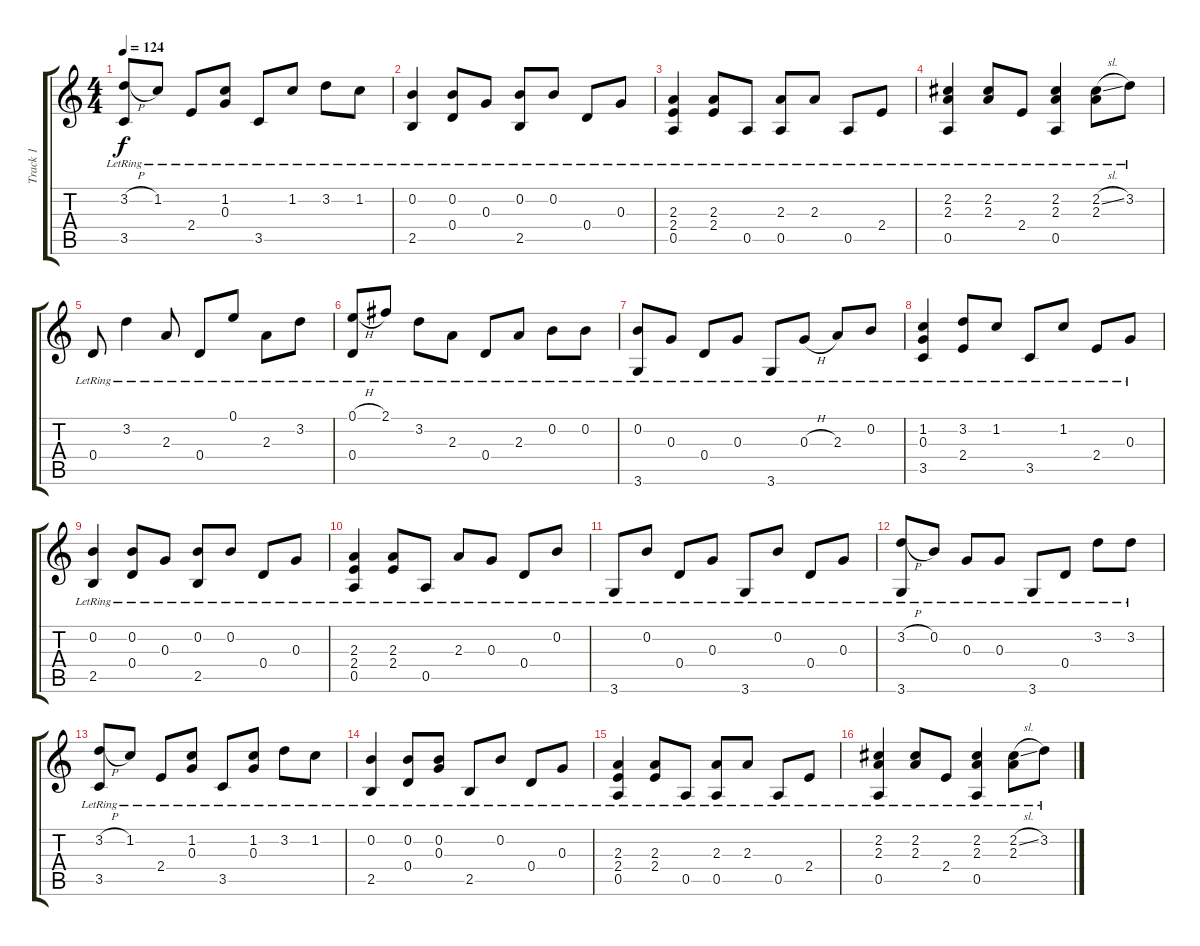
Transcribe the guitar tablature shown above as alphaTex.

\track ("Track 1" "Track 1") {instrument acousticguitarsteel}
\staff {score tabs}
\tuning (E4 B3 G3 D3 A2 E2) {hide}
\ts (4 4)
\tempo 124
\clef g2
\ks c
(3.2{h lr} 3.5{lr}).8{dy f} 1.2{lr}.8 2.4{lr}.8 (1.2{lr} 0.3{lr}).8 3.5{lr}.8 1.2{lr}.8 3.2{lr}.8 1.2{lr}.8 |
(0.2{lr} 2.5{lr}).4 (0.2{lr} 0.4{lr}).8 0.3{lr}.8 (0.2{lr} 2.5{lr}).8 0.2{lr}.8 0.4{lr}.8 0.3{lr}.8 |
(2.3{lr} 2.4{lr} 0.5{lr}).4 (2.3{lr} 2.4{lr}).8 0.5{lr}.8 (2.3{lr} 0.5{lr}).8 2.3{lr}.8 0.5{lr}.8 2.4{lr}.8 |
(2.2{lr} 2.3{lr} 0.5{lr}).4 (2.2{lr} 2.3{lr}).8 2.4{lr}.8 (2.2{lr} 2.3{lr} 0.5{lr}).4 (2.2{sl lr} 2.3{lr}).8 3.2{lr}.8 |
0.4{lr}.8 3.2{lr}.4 2.3{lr}.8 0.4{lr}.8 0.1{lr}.8 2.3{lr}.8 3.2{lr}.8 |
(0.1{h lr} 0.4{lr}).8 2.1{lr}.8 3.2{lr}.8 2.3{lr}.8 0.4{lr}.8 2.3{lr}.8 0.2{lr}.8 0.2{lr}.8 |
(0.2{lr} 3.6{lr}).8 0.3{lr}.8 0.4{lr}.8 0.3{lr}.8 3.6{lr}.8 0.3{h lr}.8 2.3{lr}.8 0.2{lr}.8 |
(1.2{lr} 0.3{lr} 3.5{lr}).4 (3.2{lr} 2.4{lr}).8 1.2{lr}.8 3.5{lr}.8 1.2{lr}.8 2.4{lr}.8 0.3{lr}.8 |
(0.2{lr} 2.5{lr}).4 (0.2{lr} 0.4{lr}).8 0.3{lr}.8 (0.2{lr} 2.5{lr}).8 0.2{lr}.8 0.4{lr}.8 0.3{lr}.8 |
(2.3{lr} 2.4{lr} 0.5{lr}).4 (2.3{lr} 2.4{lr}).8 0.5{lr}.8 2.3{lr}.8 0.3{lr}.8 0.4{lr}.8 0.2{lr}.8 |
3.6{lr}.8 0.2{lr}.8 0.4{lr}.8 0.3{lr}.8 3.6{lr}.8 0.2{lr}.8 0.4{lr}.8 0.3{lr}.8 |
(3.2{h lr} 3.6{lr}).8 0.2{lr}.8 0.3{lr}.8 0.3{lr}.8 3.6{lr}.8 0.4{lr}.8 3.2{lr}.8 3.2{lr}.8 |
(3.2{h lr} 3.5{lr}).8 1.2{lr}.8 2.4{lr}.8 (1.2{lr} 0.3{lr}).8 3.5{lr}.8 (1.2{lr} 0.3{lr}).8 3.2{lr}.8 1.2{lr}.8 |
(0.2{lr} 2.5{lr}).4 (0.2{lr} 0.4{lr}).8 (0.2{lr} 0.3{lr}).8 2.5{lr}.8 0.2{lr}.8 0.4{lr}.8 0.3{lr}.8 |
(2.3{lr} 2.4{lr} 0.5{lr}).4 (2.3{lr} 2.4{lr}).8 0.5{lr}.8 (2.3{lr} 0.5{lr}).8 2.3{lr}.8 0.5{lr}.8 2.4{lr}.8 |
(2.2{lr} 2.3{lr} 0.5{lr}).4 (2.2{lr} 2.3{lr}).8 2.4{lr}.8 (2.2{lr} 2.3{lr} 0.5{lr}).4 (2.2{sl lr} 2.3{lr}).8 3.2{lr}.8
